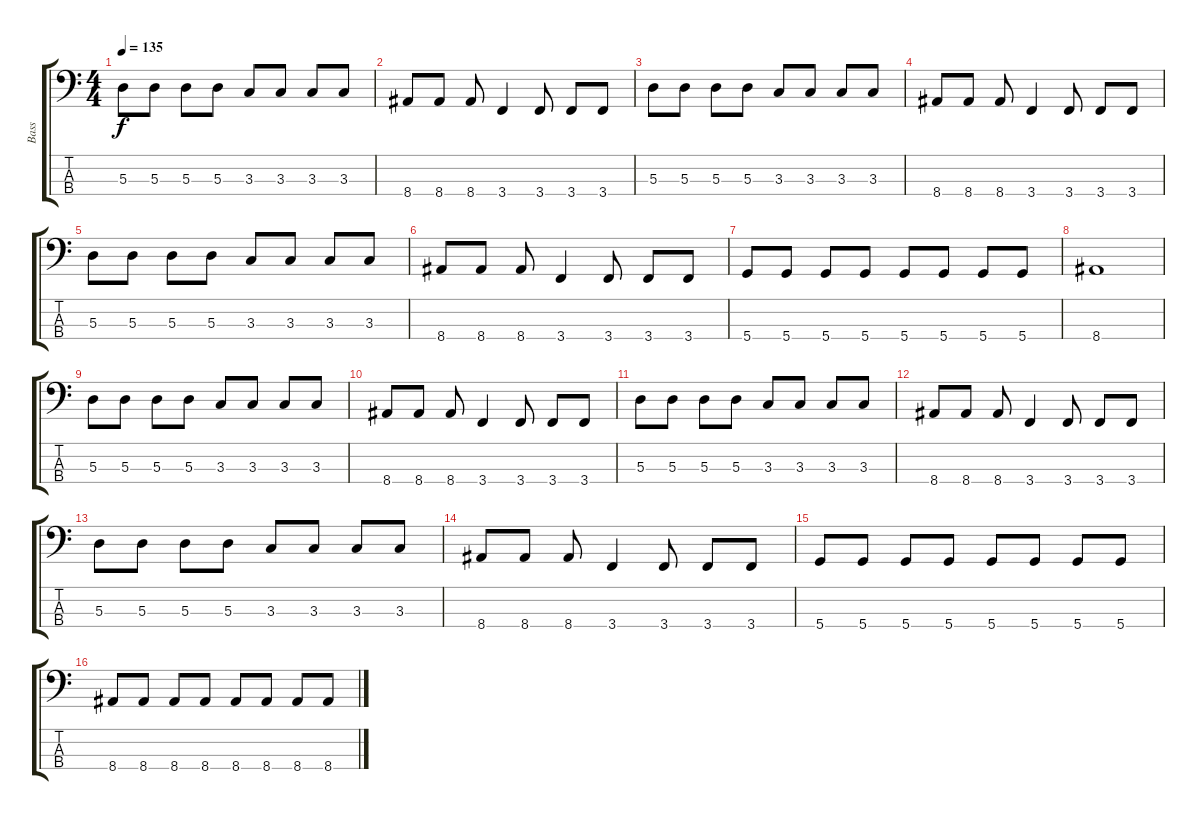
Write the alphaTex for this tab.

\track ("Bass" "Bass") {instrument electricbasspick}
\staff {score tabs}
\tuning (G2 D2 A1 D1) {hide}
\ts (4 4)
\tempo 135
\clef f4
\ks c
5.3.8{dy f} 5.3.8 5.3.8 5.3.8 3.3.8 3.3.8 3.3.8 3.3.8 |
8.4.8 8.4.8 8.4.8 3.4.4 3.4.8 3.4.8 3.4.8 |
5.3.8 5.3.8 5.3.8 5.3.8 3.3.8 3.3.8 3.3.8 3.3.8 |
8.4.8 8.4.8 8.4.8 3.4.4 3.4.8 3.4.8 3.4.8 |
5.3.8 5.3.8 5.3.8 5.3.8 3.3.8 3.3.8 3.3.8 3.3.8 |
8.4.8 8.4.8 8.4.8 3.4.4 3.4.8 3.4.8 3.4.8 |
5.4.8 5.4.8 5.4.8 5.4.8 5.4.8 5.4.8 5.4.8 5.4.8 |
8.4.1 |
5.3.8 5.3.8 5.3.8 5.3.8 3.3.8 3.3.8 3.3.8 3.3.8 |
8.4.8 8.4.8 8.4.8 3.4.4 3.4.8 3.4.8 3.4.8 |
5.3.8 5.3.8 5.3.8 5.3.8 3.3.8 3.3.8 3.3.8 3.3.8 |
8.4.8 8.4.8 8.4.8 3.4.4 3.4.8 3.4.8 3.4.8 |
5.3.8 5.3.8 5.3.8 5.3.8 3.3.8 3.3.8 3.3.8 3.3.8 |
8.4.8 8.4.8 8.4.8 3.4.4 3.4.8 3.4.8 3.4.8 |
5.4.8 5.4.8 5.4.8 5.4.8 5.4.8 5.4.8 5.4.8 5.4.8 |
8.4.8 8.4.8 8.4.8 8.4.8 8.4.8 8.4.8 8.4.8 8.4.8
